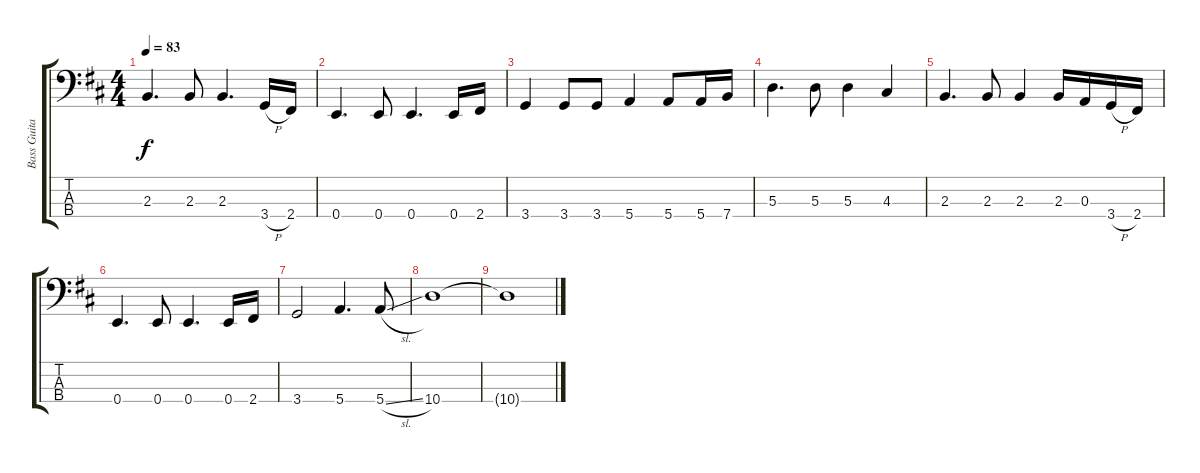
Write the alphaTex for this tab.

\track ("Bass Guitar" "Bass Guita") {instrument electricbassfinger}
\staff {score tabs}
\tuning (G2 D2 A1 E1) {hide}
\ts (4 4)
\tempo 83
\clef f4
\ks d
2.3.4{d dy f} 2.3.8 2.3.4{d} 3.4{h}.16 2.4.16 |
0.4.4{d} 0.4.8 0.4.4{d} 0.4.16 2.4.16 |
3.4.4 3.4.8 3.4.8 5.4.4 5.4.8 5.4.16 7.4.16 |
5.3.4{d} 5.3.8 5.3.4 4.3.4 |
2.3.4{d} 2.3.8 2.3.4 2.3.16 0.3.16 3.4{h}.16 2.4.16 |
0.4.4{d} 0.4.8 0.4.4{d} 0.4.16 2.4.16 |
3.4.2 5.4.4{d} 5.4{sl}.8 |
10.4.1 |
10.4{t}.1
